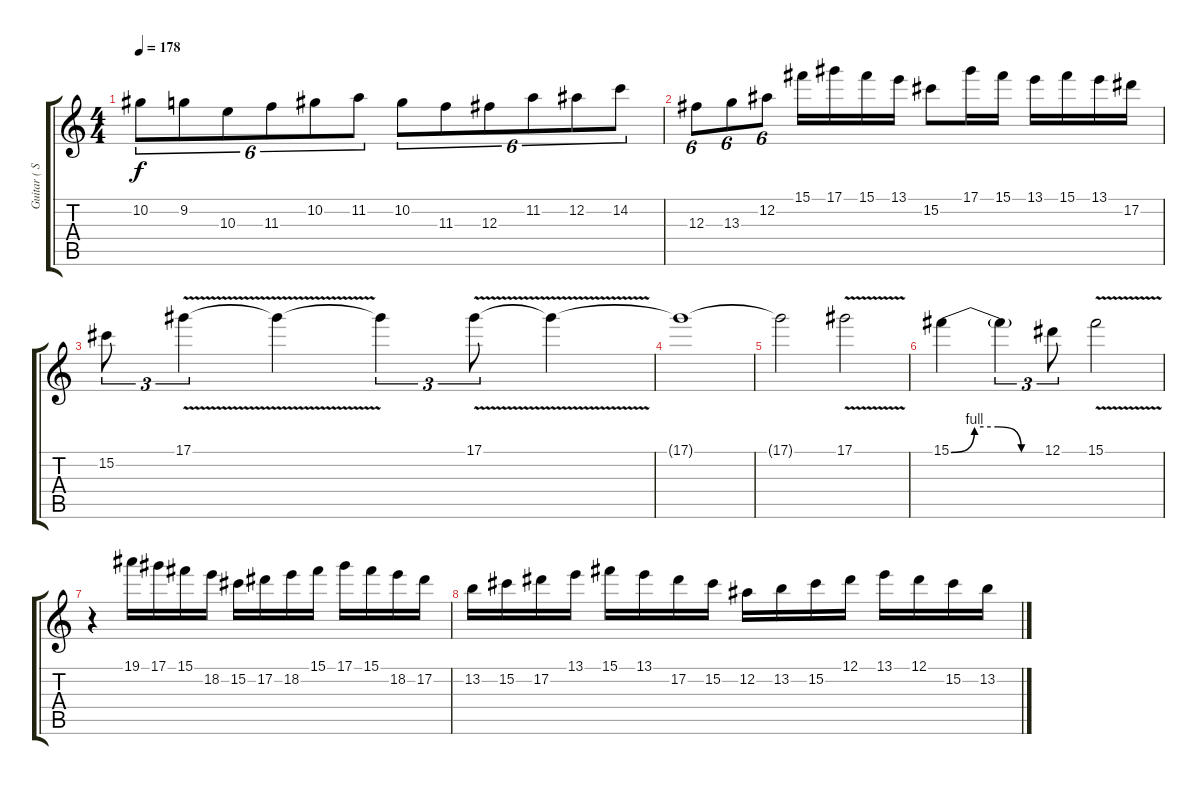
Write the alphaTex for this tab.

\track ("Guitar ( Solo )" "Guitar ( S") {instrument overdrivenguitar}
\staff {score tabs}
\tuning (Eb4 Bb3 Gb3 Db3 Ab2 Eb2) {hide}
\ts (4 4)
\tempo 178
\clef g2
\ks c
10.2.8{tu (6 4) dy f} 9.2.8{tu (6 4)} 10.3.8{tu (6 4)} 11.3.8{tu (6 4)} 10.2.8{tu (6 4)} 11.2.8{tu (6 4)} 10.2.8{tu (6 4)} 11.3.8{tu (6 4)} 12.3.8{tu (6 4)} 11.2.8{tu (6 4)} 12.2.8{tu (6 4)} 14.2.8{tu (6 4)} |
12.3.8{tu (6 4)} 13.3.8{tu (6 4)} 12.2.8{tu (6 4)} 15.1.16 17.1.16 15.1.16 13.1.16 15.2.8 17.1.16 15.1.16 13.1.16 15.1.16 13.1.16 17.2.16 |
15.2.8{tu (3 2)} 17.1{v}.4{tu (3 2)} 17.1{t}.4 17.1{t}.4{tu (3 2)} 17.1{v}.8{tu (3 2)} 17.1{t}.4 |
17.1{t}.1 |
17.1{t}.2 17.1{v}.2 |
15.1{be (custom 0 0 15 4 30 4 45 0 60 0)}.4 15.1{t}.4{tu (3 2)} 12.1.8{tu (3 2)} 15.1{v}.2 |
r.4 19.1.16 17.1.16 15.1.16 18.2.16 15.2.16 17.2.16 18.2.16 15.1.16 17.1.16 15.1.16 18.2.16 17.2.16 |
13.2.16 15.2.16 17.2.16 13.1.16 15.1.16 13.1.16 17.2.16 15.2.16 12.2.16 13.2.16 15.2.16 12.1.16 13.1.16 12.1.16 15.2.16 13.2.16
